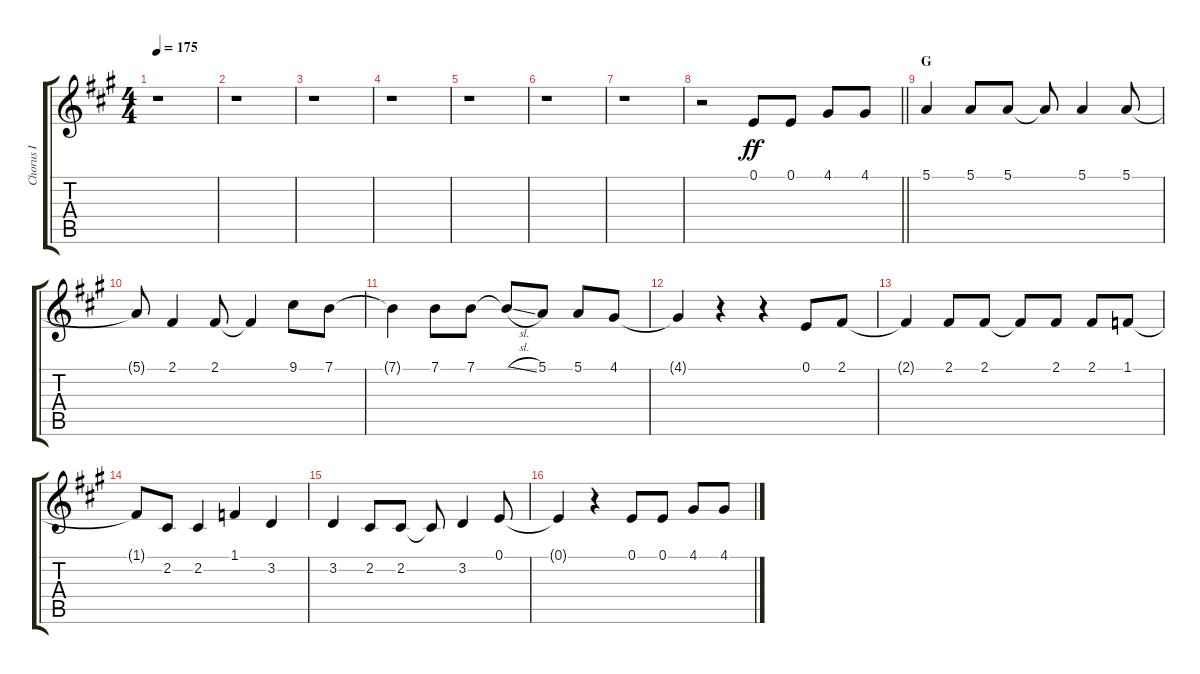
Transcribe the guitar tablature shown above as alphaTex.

\track ("Chorus I" "Chorus I") {instrument voiceoohs}
\staff {score tabs}
\tuning (E4 B3 G3 D3 A2 E2) {hide}
\ts (4 4)
\tempo 175
\clef g2
\ks a
r.1{dy ff} |
r.1 |
r.1 |
r.1 |
r.1 |
r.1 |
r.1 |
\barLineRight lightlight
r.2 0.1.8 0.1.8 4.1.8 4.1.8 |
\section ("" "G")
5.1.4 5.1.8 5.1.8 5.1{t}.8 5.1.4 5.1.8 |
5.1{t}.8 2.1.4 2.1.8 2.1{t}.4 9.1.8 7.1.8 |
7.1{t}.4 7.1.8 7.1.8 7.1{sl t}.8 5.1.8 5.1.8 4.1.8 |
4.1{t}.4 r.4 r.4 0.1.8 2.1.8 |
2.1{t}.4 2.1.8 2.1.8 2.1{t}.8 2.1.8 2.1.8 1.1.8 |
1.1{t}.8 2.2.8 2.2.4 1.1.4 3.2.4 |
3.2.4 2.2.8 2.2.8 2.2{t}.8 3.2.4 0.1.8 |
0.1{t}.4 r.4 0.1.8 0.1.8 4.1.8 4.1.8
